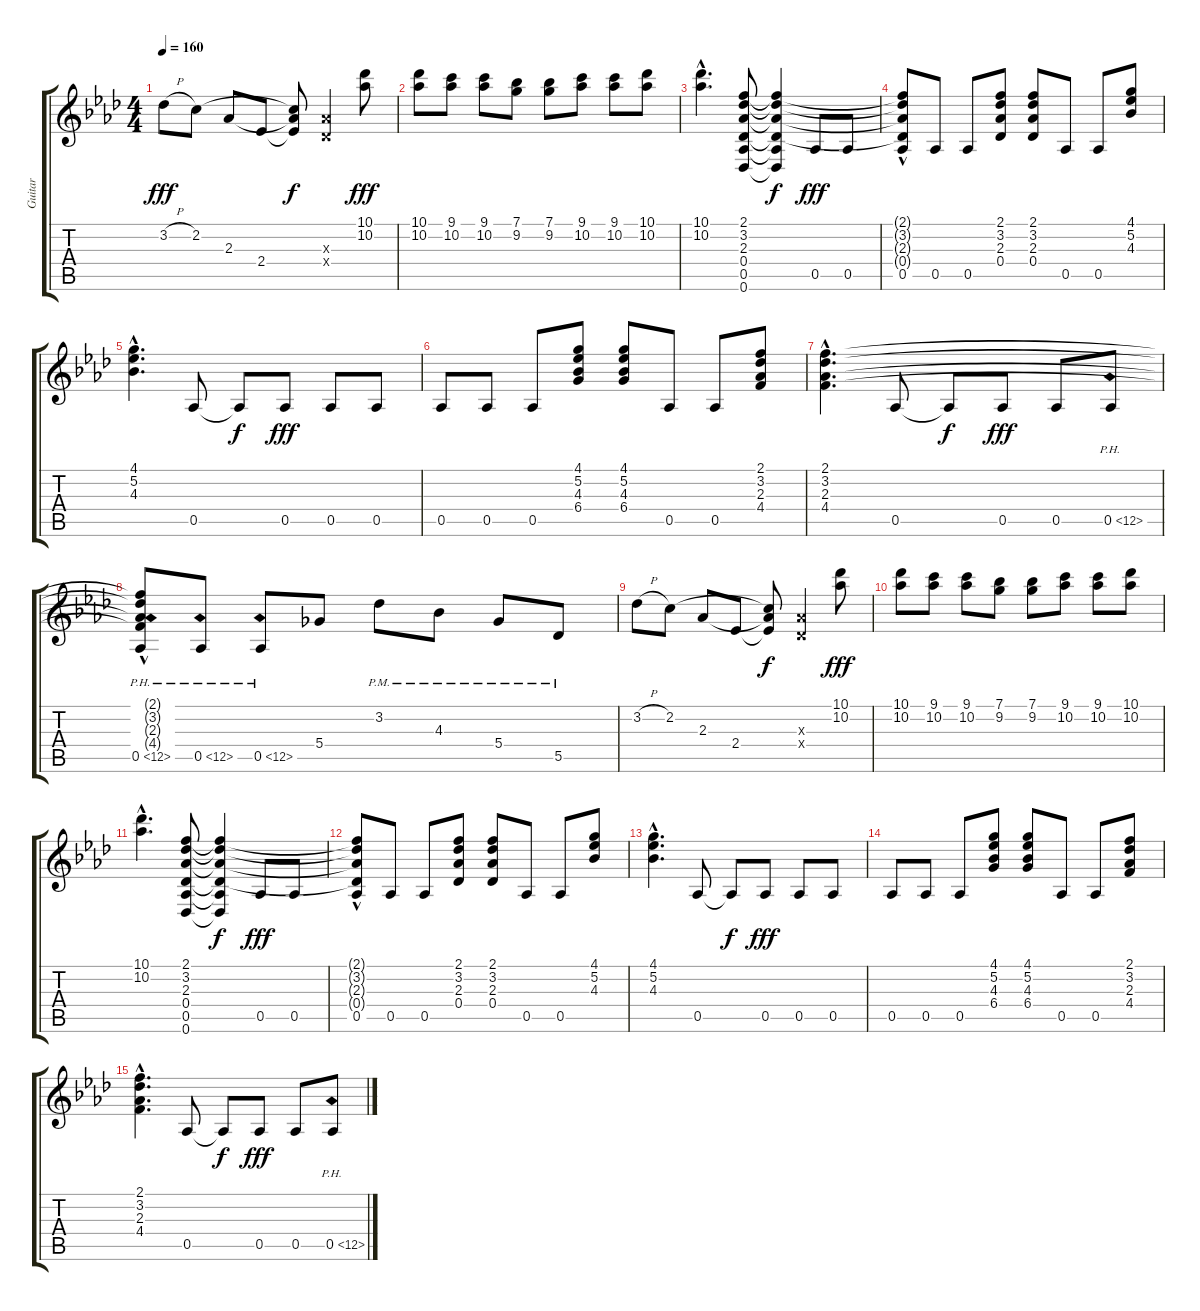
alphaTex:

\track ("Guitar" "Guitar") {instrument distortionguitar}
\staff {score tabs}
\tuning (Eb4 Bb3 Gb3 Db3 Ab2 Db2) {hide}
\ts (4 4)
\tempo 160
\clef g2
\ks ab
3.2{h}.8{dy fff} 2.2.8 2.3.8 2.4.8 (2.2{t} 2.3{t} 2.4{t}).8{dy f} (2.3{x} 0.4{x}).4 (10.1 10.2).8{dy fff} |
(10.1 10.2).8 (9.1 10.2).8 (9.1 10.2).8 (7.1 9.2).8 (7.1 9.2).8 (9.1 10.2).8 (9.1 10.2).8 (10.1 10.2).8 |
(10.1{hac} 10.2{hac}).4{d} (2.1 3.2 2.3 0.4 0.5 0.6).8 (2.1{t} 3.2{t} 2.3{t} 0.4{t} 0.5{t} 0.6{t}).4{dy f} 0.5.8{dy fff} 0.5.8 |
(2.1{hac t} 3.2{hac t} 2.3{hac t} 0.4{hac t} 0.5).8 0.5.8 0.5.8 (2.1 3.2 2.3 0.4).8 (2.1 3.2 2.3 0.4).8 0.5.8 0.5.8 (4.1 5.2 4.3).8 |
(4.1{hac} 5.2{hac} 4.3{hac}).4{d} 0.5.8 0.5{t}.8{dy f} 0.5.8{dy fff} 0.5.8 0.5.8 |
0.5.8 0.5.8 0.5.8 (4.1 5.2 4.3 6.4).8 (4.1 5.2 4.3 6.4).8 0.5.8 0.5.8 (2.1 3.2 2.3 4.4).8 |
(2.1{hac} 3.2{hac} 2.3{hac} 4.4{hac}).4{d} 0.5.8 0.5{t}.8{dy f} 0.5.8{dy fff} 0.5.8 0.5{ph 12}.8 |
(2.1{hac t} 3.2{hac t} 2.3{hac t} 4.4{hac t} 0.5{ph 12}).8 0.5{ph 12}.8 0.5{ph 12}.8 5.4.8 3.2{pm}.8 4.3{pm}.8 5.4{pm}.8 5.5{pm}.8 |
3.2{h}.8 2.2.8 2.3.8 2.4.8 (2.2{t} 2.3{t} 2.4{t}).8{dy f} (2.3{x} 0.4{x}).4 (10.1 10.2).8{dy fff} |
(10.1 10.2).8 (9.1 10.2).8 (9.1 10.2).8 (7.1 9.2).8 (7.1 9.2).8 (9.1 10.2).8 (9.1 10.2).8 (10.1 10.2).8 |
(10.1{hac} 10.2{hac}).4{d} (2.1 3.2 2.3 0.4 0.5 0.6).8 (2.1{t} 3.2{t} 2.3{t} 0.4{t} 0.5{t} 0.6{t}).4{dy f} 0.5.8{dy fff} 0.5.8 |
(2.1{hac t} 3.2{hac t} 2.3{hac t} 0.4{hac t} 0.5).8 0.5.8 0.5.8 (2.1 3.2 2.3 0.4).8 (2.1 3.2 2.3 0.4).8 0.5.8 0.5.8 (4.1 5.2 4.3).8 |
(4.1{hac} 5.2{hac} 4.3{hac}).4{d} 0.5.8 0.5{t}.8{dy f} 0.5.8{dy fff} 0.5.8 0.5.8 |
0.5.8 0.5.8 0.5.8 (4.1 5.2 4.3 6.4).8 (4.1 5.2 4.3 6.4).8 0.5.8 0.5.8 (2.1 3.2 2.3 4.4).8 |
(2.1{hac} 3.2{hac} 2.3{hac} 4.4{hac}).4{d} 0.5.8 0.5{t}.8{dy f} 0.5.8{dy fff} 0.5.8 0.5{ph 12}.8
